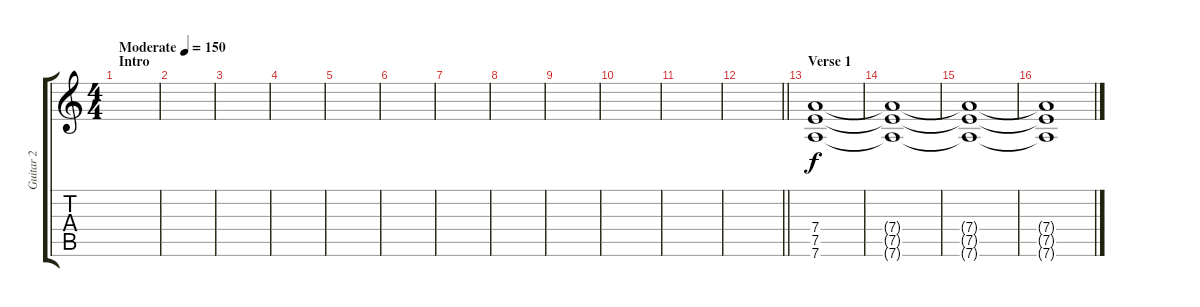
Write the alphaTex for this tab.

\track ("Guitar 2" "Guitar 2") {instrument distortionguitar}
\staff {score tabs}
\tuning (E4 B3 G3 D3 A2 D2) {hide}
\ts (4 4)
\section ("" "Intro")
\tempo (150 "Moderate")
\clef g2
\ks c
|
|
|
|
|
|
|
|
|
|
|
\barLineRight lightlight
|
\section ("" "Verse 1")
(7.4 7.5 7.6).1 |
(7.4{t} 7.5{t} 7.6{t}).1 |
(7.4{t} 7.5{t} 7.6{t}).1 |
(7.4{t} 7.5{t} 7.6{t}).1
